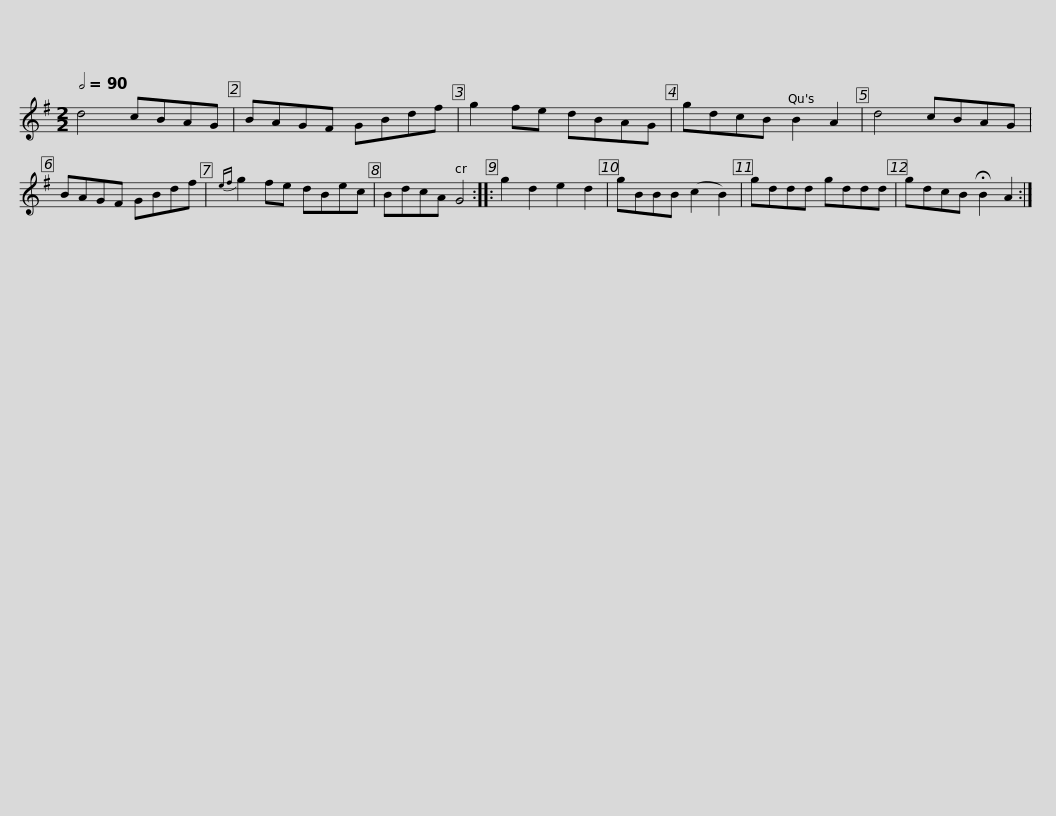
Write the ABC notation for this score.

X:1
L:1/8
Q:1/2=90
M:2/2
I:linebreak $
K:G
V:1 treble
V:1
 d4 cBAG | BAGF GBdf | g2 fe dBAG | gdcB B2 A2 |$ d4 cBAG | %5
 BAGF GBdf |{ef} g2 fe dBec | BdcA G4 ::$ g2 d2 e2 d2 | gBBB (c2 B2) | %10
 gddd gddd | gdcB !fermata!B2 A2 :| %12
